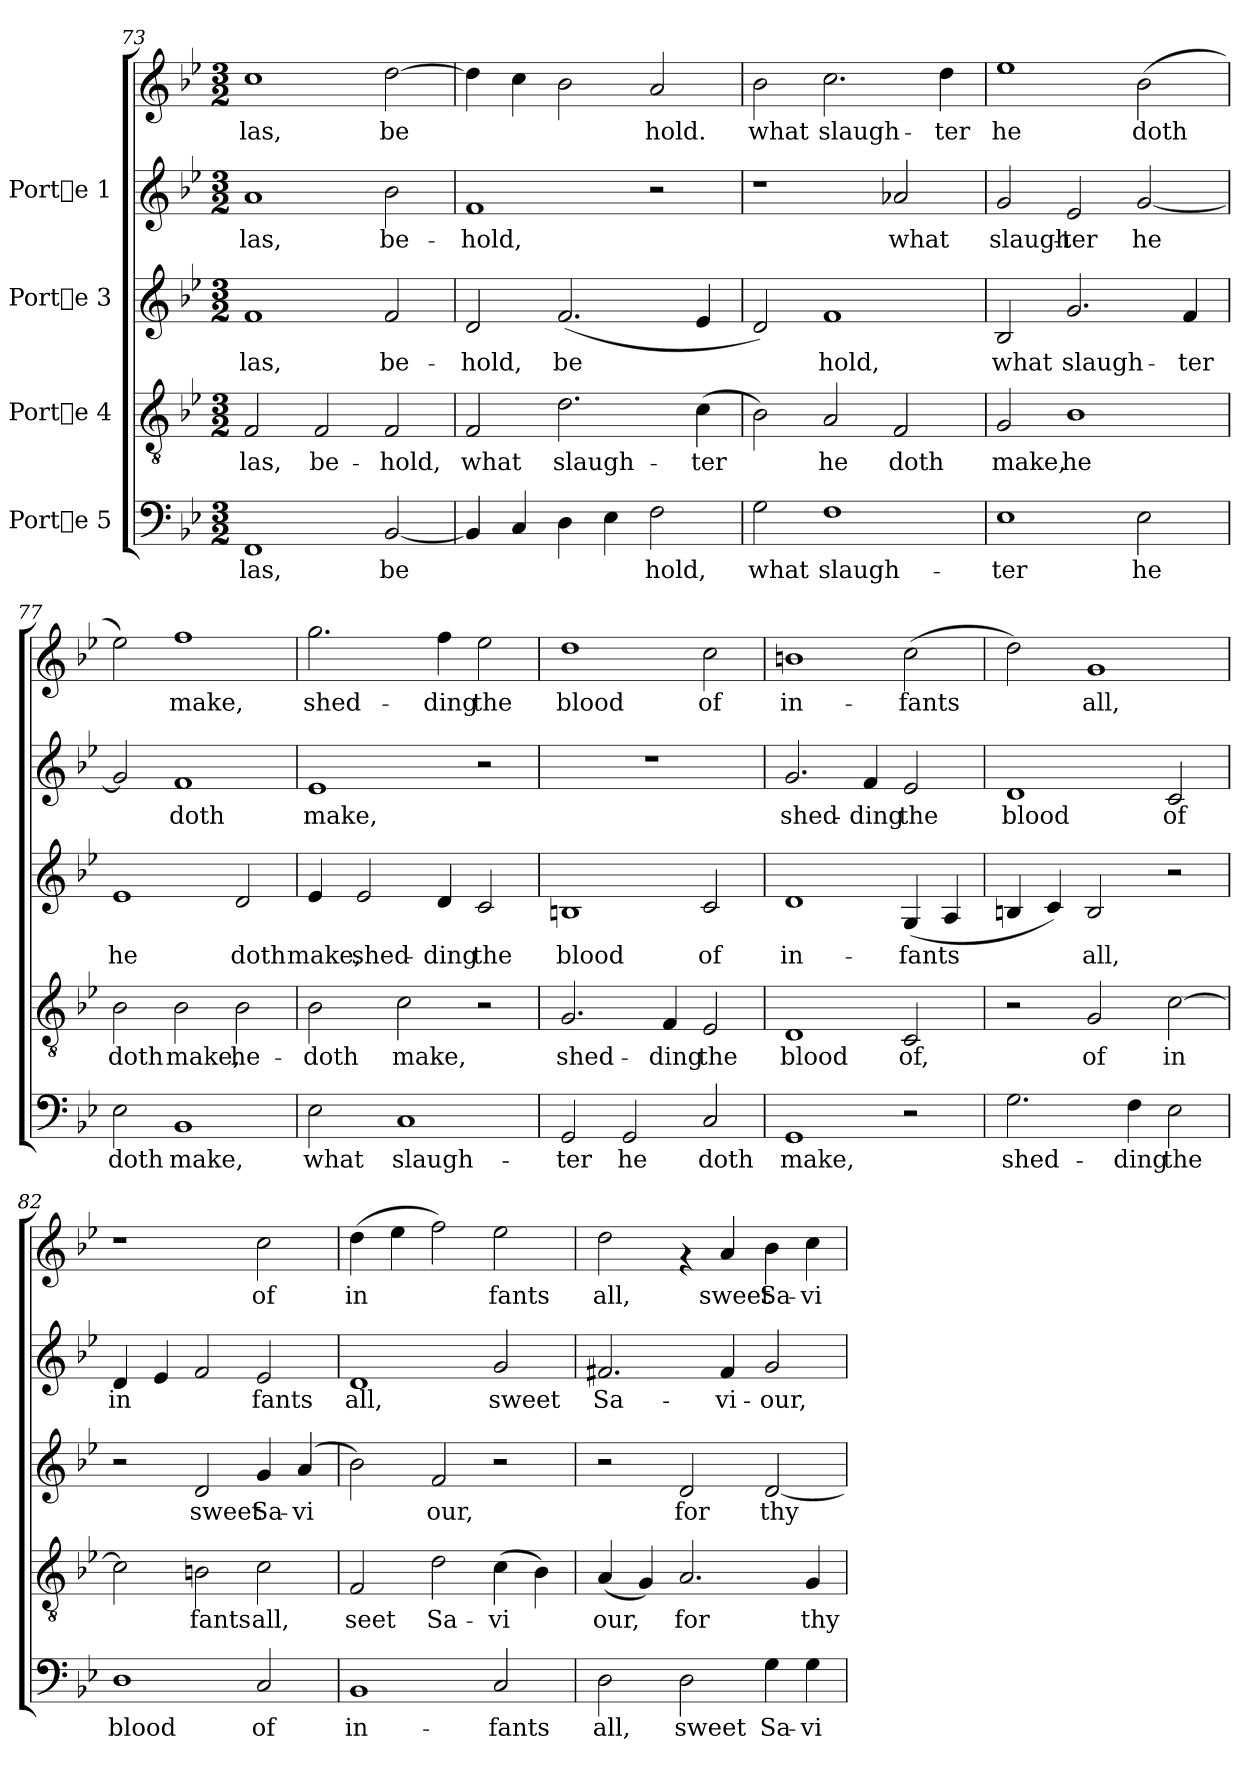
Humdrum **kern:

**kern	**text	**kern	**text	**kern	**text	**kern	**text	**kern	**text
*part4	*part4	*part3	*part3	*part2	*part2	*part1	*part1	*part1	*part1
*staff5	*staff5	*staff4	*staff4	*staff3	*staff3	*staff2	*staff2	*staff1	*staff1
*I"Porte 5	*	*I"Porte 4	*	*I"Porte 3	*	*I"Porte 1	*	*	*
*clefF4	*	*clefGv2	*	*clefG2	*	*clefG2	*	*clefG2	*
*k[b-e-]	*	*k[b-e-]	*	*k[b-e-]	*	*k[b-e-]	*	*k[b-e-]	*
*B-:	*	*B-:	*	*B-:	*	*B-:	*	*B-:	*
*M3/2	*	*M3/2	*	*M3/2	*	*M3/2	*	*M3/2	*
=73	=73	=73	=73	=73	=73	=73	=73	=73	=73
!	!LO:LY:b:cj	!	!LO:LY:b:cj	!	!LO:LY:b:cj	!	!LO:LY:b:cj	!	!LO:LY:b:cj
1FF	-las,	2F/	-las,	1f	-las,	1a	-las,	1cc	-las,
!	!	!	!LO:LY:b:cj	!	!	!	!	!	!
.	.	2F/	be-	.	.	.	.	.	.
!	!LO:LY:b:cj	!	!LO:LY:b:cj	!	!LO:LY:b:cj	!	!LO:LY:b:cj	!	!LO:LY:b:cj
[<2BB-/	be-	2F/	-hold,	2f/	be-	2b-\	be-	[>2dd\	be-
=74	=74	=74	=74	=74	=74	=74	=74	=74	=74
!	!LO:LY:b:cj	!	!LO:LY:b:cj	!	!LO:LY:b:cj	!	!LO:LY:b:cj	!	!LO:LY:b:cj
4BB-/]	-	2F/	what	2d/	-hold,	1f	hold,	4dd\]	-
!	!LO:LY:b:cj	!	!	!	!	!	!	!	!LO:LY:b:cj
4C/	.	.	.	.	.	.	.	4cc\	.
!	!LO:LY:b:cj	!	!LO:LY:b:cj	!	!LO:LY:b:cj	!	!	!	!LO:LY:b:cj
4D\	.	2.d\	slaugh-	(<2.f/	be-	.	.	2b-\	.
!	!LO:LY:b:cj	!	!	!	!	!	!	!	!
4E-\	.	.	.	.	.	.	.	.	.
!	!LO:LY:b:cj	!	!	!	!	!	!	!	!LO:LY:b:cj
2F\	hold,	.	.	.	.	2r	.	2a/	hold.
!	!	!	!LO:LY:b:cj	!	!LO:LY:b:cj	!	!	!	!
.	.	(>4c\	-ter	4e-/	--	.	.	.	.
!!LO:LB:g=z
=75	=75	=75	=75	=75	=75	=75	=75	=75	=75
!	!LO:LY:b:cj	!	!LO:LY:b:cj	!	!LO:LY:b:cj	!	!	!	!LO:LY:b:cj
2G\	what	2B-\)	.	2d/)	-	1r	.	2b-\	what
!	!LO:LY:b:cj	!	!LO:LY:b:cj	!	!LO:LY:b:cj	!	!	!	!LO:LY:b:cj
1F	slaugh-	2A/	he	1f	hold,	.	.	2.cc\	slaugh-
!	!	!	!LO:LY:b:cj	!	!	!	!LO:LY:b:cj	!	!
.	.	2F/	doth	.	.	2a-X/	what	.	.
!	!	!	!	!	!	!	!	!	!LO:LY:b:cj
.	.	.	.	.	.	.	.	4dd\	-ter
=76	=76	=76	=76	=76	=76	=76	=76	=76	=76
!	!LO:LY:b:cj	!	!LO:LY:b:cj	!	!LO:LY:b:cj	!	!LO:LY:b:cj	!	!LO:LY:b:cj
1E-	-ter	2G/	make,	2B-/	what	2g/	slaugh-	1ee-	he
!	!	!	!LO:LY:b:cj	!	!LO:LY:b:cj	!	!LO:LY:b:cj	!	!
.	.	1B-	he	2.g/	slaugh-	2e-/	-ter	.	.
!	!LO:LY:b:cj	!	!	!	!	!	!LO:LY:b:cj	!	!LO:LY:b:cj
2E-\	he	.	.	.	.	[<2g/	he	(>2b-\	doth
!	!	!	!	!	!LO:LY:b:cj	!	!	!	!
.	.	.	.	4f/	-ter	.	.	.	.
=77	=77	=77	=77	=77	=77	=77	=77	=77	=77
!	!LO:LY:b:cj	!	!LO:LY:b:cj	!	!LO:LY:b:cj	!	!LO:LY:b:cj	!	!LO:LY:b:cj
2E-\	doth	2B-\	doth	1e-	he	2g/]	.	2ee-\)	.
!	!LO:LY:b:cj	!	!LO:LY:b:cj	!	!	!	!LO:LY:b:cj	!	!LO:LY:b:cj
1BB-	make,	2B-\	make,	.	.	1f	doth	1ff	make,
!	!	!	!LO:LY:b:cj	!	!LO:LY:b:cj	!	!	!	!
.	.	2B-\	he-	2d/	doth	.	.	.	.
=78	=78	=78	=78	=78	=78	=78	=78	=78	=78
!	!LO:LY:b:cj	!	!LO:LY:b:cj	!	!LO:LY:b:cj	!	!LO:LY:b:cj	!	!LO:LY:b:cj
2E-\	what	2B-\	-doth	4e-/	make,	1e-	make,	2.gg\	shed-
!	!	!	!	!	!LO:LY:b:cj	!	!	!	!
.	.	.	.	2e-/	shed-	.	.	.	.
!	!LO:LY:b:cj	!	!LO:LY:b:cj	!	!	!	!	!	!
1C	slaugh-	2c\	make,	.	.	.	.	.	.
!	!	!	!	!	!LO:LY:b:cj	!	!	!	!LO:LY:b:cj
.	.	.	.	4d/	-ding	.	.	4ff\	-ding
!	!	!	!	!	!LO:LY:b:cj	!	!	!	!LO:LY:b:cj
.	.	2r	.	2c/	the	2r	.	2ee-\	the
=79	=79	=79	=79	=79	=79	=79	=79	=79	=79
!	!LO:LY:b:cj	!	!LO:LY:b:cj	!	!LO:LY:b:cj	!	!	!	!LO:LY:b:cj
2GG/	-ter	2.G/	shed-	1Bn	blood	1.r	.	1dd	blood
!	!LO:LY:b:cj	!	!	!	!	!	!	!	!
2GG/	he	.	.	.	.	.	.	.	.
!	!	!	!LO:LY:b:cj	!	!	!	!	!	!
.	.	4F/	-ding	.	.	.	.	.	.
!	!LO:LY:b:cj	!	!LO:LY:b:cj	!	!LO:LY:b:cj	!	!	!	!LO:LY:b:cj
2C/	doth	2E-/	the	2c/	of	.	.	2cc\	of
!!LO:LB:g=z
=80	=80	=80	=80	=80	=80	=80	=80	=80	=80
!	!LO:LY:b:cj	!	!LO:LY:b:cj	!	!LO:LY:b:cj	!	!LO:LY:b:cj	!	!LO:LY:b:cj
1GG	make,	1D	blood	1d	in-	2.g/	shed-	1bn	in-
!	!	!	!	!	!	!	!LO:LY:b:cj	!	!
.	.	.	.	.	.	4f/	-ding	.	.
!	!	!	!LO:LY:b:cj	!	!LO:LY:b:cj	!	!LO:LY:b:cj	!	!LO:LY:b:cj
2r	.	2C/	of,	(<4G/	-fants	2e-/	the	(>2cc\	-fants
!	!	!	!	!	!LO:LY:b:cj	!	!	!	!
.	.	.	.	4A/	.	.	.	.	.
=81	=81	=81	=81	=81	=81	=81	=81	=81	=81
!	!LO:LY:b:cj	!	!	!	!LO:LY:b:cj	!	!LO:LY:b:cj	!	!LO:LY:b:cj
2.G\	shed-	2r	.	4Bn/	.	1d	blood	2dd\)	.
!	!	!	!	!	!LO:LY:b:cj	!	!	!	!
.	.	.	.	4c/)	.	.	.	.	.
!	!	!	!LO:LY:b:cj	!	!LO:LY:b:cj	!	!	!	!LO:LY:b:cj
.	.	2G/	of	2B/	all,	.	.	1g	all,
!	!LO:LY:b:cj	!	!	!	!	!	!	!	!
4F\	-ding	.	.	.	.	.	.	.	.
!	!LO:LY:b:cj	!	!LO:LY:b:cj	!	!	!	!LO:LY:b:cj	!	!
2E-\	the	[>2c\	in-	2r	.	2c/	of	.	.
=82	=82	=82	=82	=82	=82	=82	=82	=82	=82
!	!LO:LY:b:cj	!	!LO:LY:b:cj	!	!	!	!LO:LY:b:cj	!	!
1D	blood	2c\]	-	2r	.	4d/	in-	1r	.
!	!	!	!	!	!	!	!LO:LY:b:cj	!	!
.	.	.	.	.	.	4e-/	-	.	.
!	!	!	!LO:LY:b:cj	!	!LO:LY:b:cj	!	!LO:LY:b:cj	!	!
.	.	2Bn\	fants	2d/	sweet	2f/	.	.	.
!	!LO:LY:b:cj	!	!LO:LY:b:cj	!	!LO:LY:b:cj	!	!LO:LY:b:cj	!	!LO:LY:b:cj
2C/	of	2c\	all,	4g/	Sa-	2e-/	fants	2cc\	of
!	!	!	!	!	!LO:LY:b:cj	!	!	!	!
.	.	.	.	(<4a/	-vi-	.	.	.	.
=83	=83	=83	=83	=83	=83	=83	=83	=83	=83
!	!LO:LY:b:cj	!	!LO:LY:b:cj	!	!LO:LY:b:cj	!	!LO:LY:b:cj	!	!LO:LY:b:cj
1BB-	in-	2F/	seet	2b-\)	-	1d	all,	(>4dd\	in-
!	!	!	!	!	!	!	!	!	!LO:LY:b:cj
.	.	.	.	.	.	.	.	4ee-\	-
!	!	!	!LO:LY:b:cj	!	!LO:LY:b:cj	!	!	!	!LO:LY:b:cj
.	.	2d\	Sa-	2f/	our,	.	.	2ff\)	.
!	!LO:LY:b:cj	!	!LO:LY:b:cj	!	!	!	!LO:LY:b:cj	!	!LO:LY:b:cj
2C/	-fants	(>4c\	-vi-	2r	.	2g/	sweet	2ee-\	fants
!	!	!	!LO:LY:b:cj	!	!	!	!	!	!
.	.	4B-\)	--	.	.	.	.	.	.
!!LO:PB:g=z
=84	=84	=84	=84	=84	=84	=84	=84	=84	=84
!	!LO:LY:b:cj	!	!LO:LY:b:cj	!	!	!	!LO:LY:b:cj	!	!LO:LY:b:cj
2D\	all,	(<4A/	-our,	2r	.	2.f#X/	-Sa-	2dd\	all,
!	!	!	!LO:LY:b:cj	!	!	!	!	!	!
.	.	4G/)	.	.	.	.	.	.	.
!	!LO:LY:b:cj	!	!LO:LY:b:cj	!	!LO:LY:b:cj	!	!	!	!
2D\	sweet	2.A/	for	2d/	for	.	.	4rf	.
!	!	!	!	!	!	!	!LO:LY:b:cj	!	!LO:LY:b:cj
.	.	.	.	.	.	4f#/	-vi-	4a/	sweet
!	!LO:LY:b:cj	!	!	!	!LO:LY:b:cj	!	!LO:LY:b:cj	!	!LO:LY:b:cj
4G\	Sa-	.	.	[<2d/	thy	2g/	-our,	4b-\	Sa-
!	!LO:LY:b:cj	!	!LO:LY:b:cj	!	!	!	!	!	!LO:LY:b:cj
4G\	-vi-	4G/	thy	.	.	.	.	4cc\	-vi-
=	=	=	=	=	=	=	=	=	=
*-	*-	*-	*-	*-	*-	*-	*-	*-	*-
